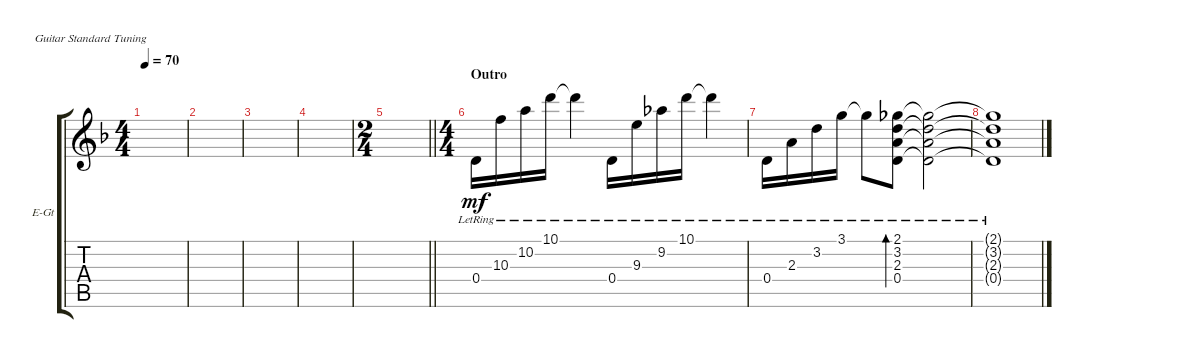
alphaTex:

\bracketExtendMode groupsimilarinstruments
\firstSystemTrackNameOrientation horizontal
\otherSystemsTrackNameOrientation horizontal
\track ("Гитара 1" "E-Gt") {instrument electricguitarclean}
\staff {score tabs}
\tuning (E4 B3 G3 D3 A2 E2)
\ts (4 4)
\tempo 70
\clef g2
\ks dminor
|
|
|
|
\ts (2 4)
\beaming (8 2 2)
\barLineRight lightlight
|
\ts (4 4)
\beaming (8 2 2 2 2)
\section ("" "Outro")
0.4{lr}.16{dy mf} 10.3{lr}.16 10.2{lr}.16 10.1{lr}.16 10.1{lr t}.4 0.4{lr}.16 9.3{lr}.16 9.2{lr}.16 10.1{lr}.16 10.1{lr t}.4 |
0.4{lr}.16 2.3{lr}.16 3.2{lr}.16 3.1{lr}.16 3.1{lr t}.8 (2.1{lr} 3.2 2.3{lr} 0.4{lr}).8{bd 120} (2.1{lr t} 3.2{t} 2.3{lr t} 0.4{lr t}).2 |
(2.1{lr t} 3.2{t} 2.3{lr t} 0.4{lr t}).1
